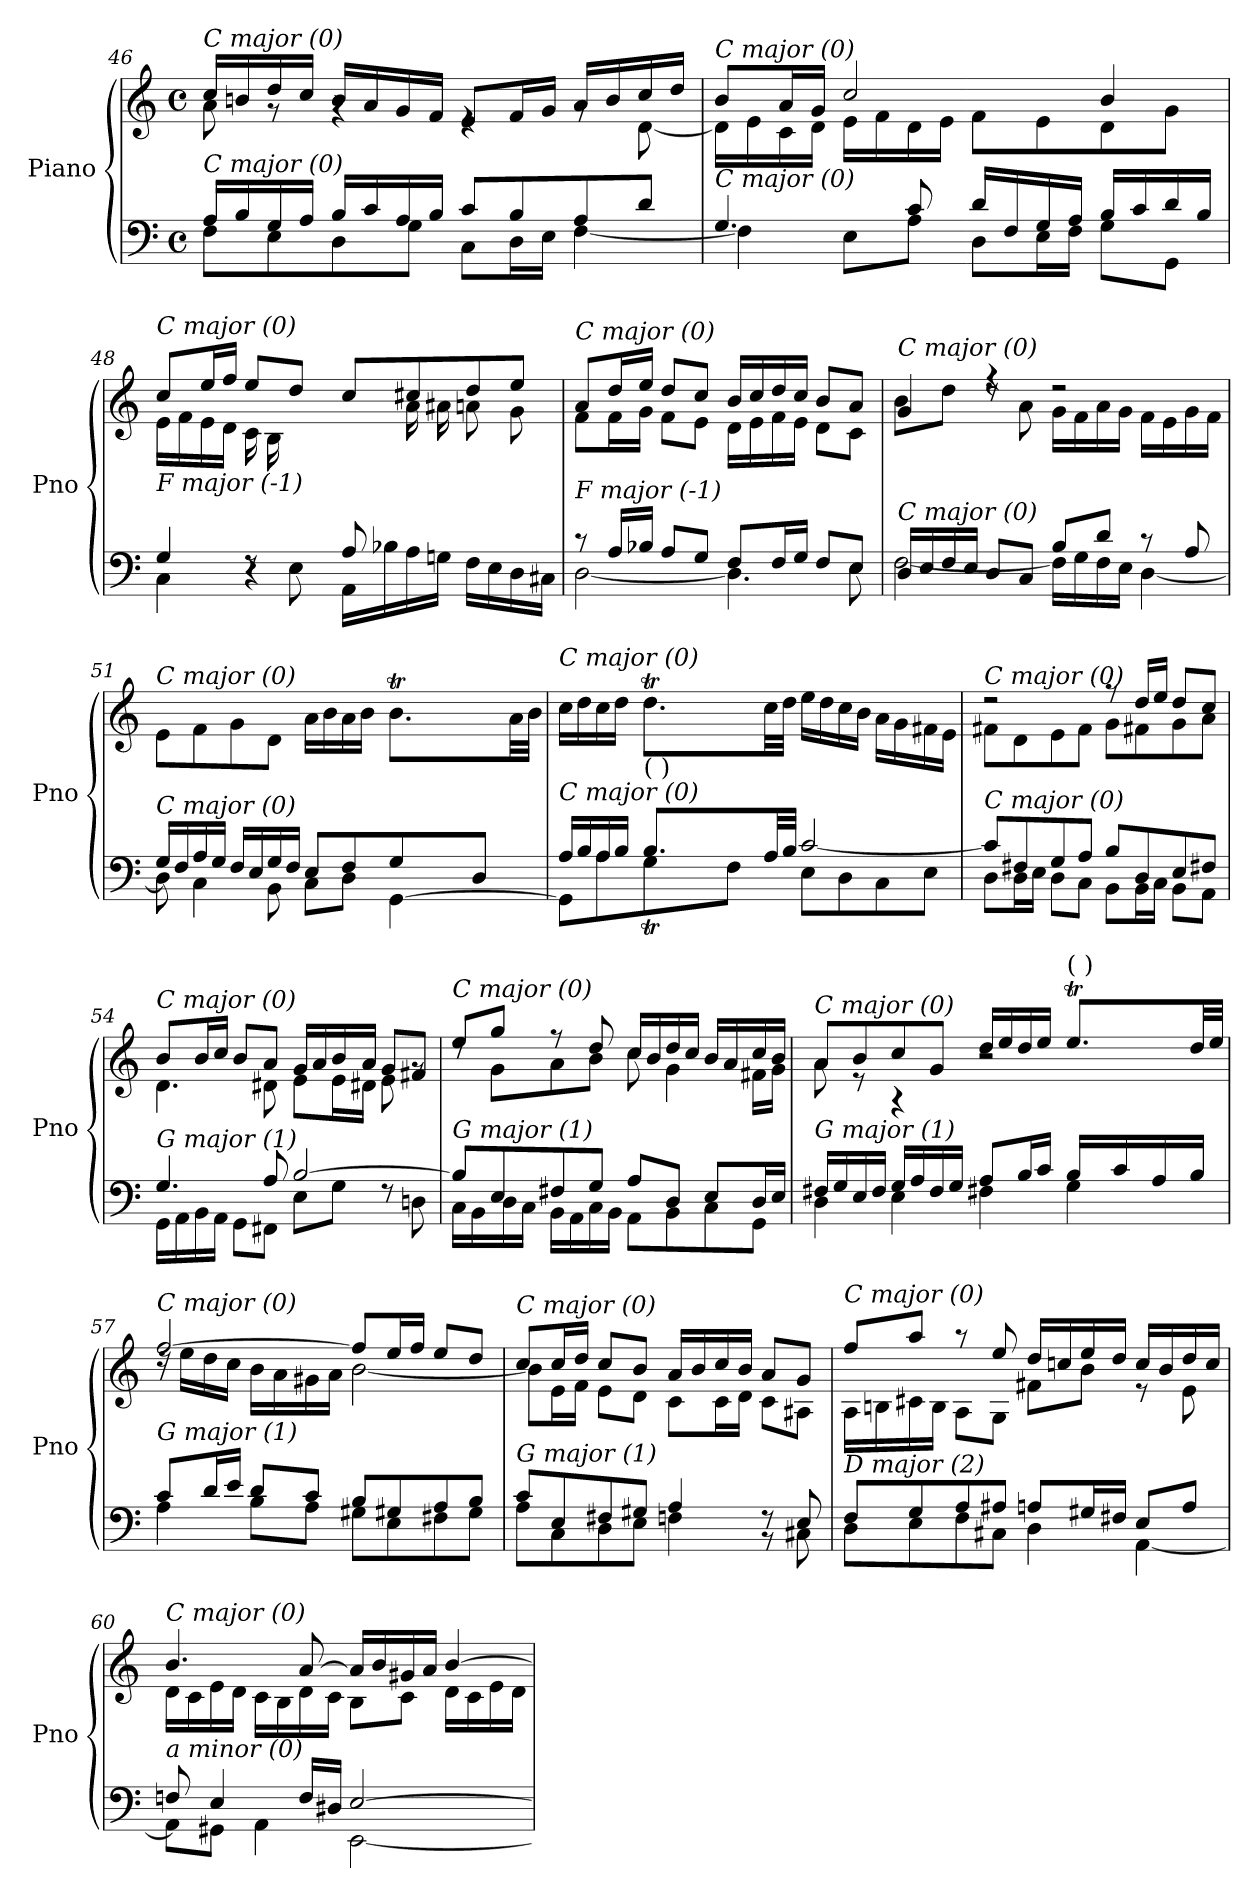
**kern	**kern
*part1	*part1
*staff2	*staff1
*I"Piano	*
*I'Pno	*
*clefF4	*clefG2
*k[]	*k[]
*M4/4	*M4/4
*met(c)	*met(c)
=46	=46
*^	*^
!	!	!LO:TX:i:t=C major (0)	!
!LO:TX:i:t=C major (0)	!	!	!
16A/LL	8F\L	16cc/LL	8a\
16B/	.	16bn/	.
16G/	8E\	16dd/	8rg
16A/JJ	.	16cc/JJ	.
16B/LL	8D\	16b/LL	4rg
16c/	.	16a/	.
16A/	8G\J	16g/	.
16B/JJ	.	16f/JJ	.
8c/L	8C\L	8e/L	4re
8B/	16D\L	16f/L	.
.	16E\JJ	16g/JJ	.
8A/	[4F\	16a/LL	8rg
.	.	16b/	.
8d/J	.	16cc/	[8d\
.	.	16dd/JJ	.
!!LO:LB:g=z	!!
=47	=47	=47	=47
!	!	!LO:TX:i:t=C major (0)	!
!LO:TX:i:t=C major (0)	!	!	!
4.G/	4F\]	8b/L	16d\LL]
.	.	.	16e\
.	.	16a/L	16c\
.	.	16g/JJ	16d\JJ
.	8E\L	2cc/	16e\LL
.	.	.	16f\
8c/	8A\J	.	16d\
.	.	.	16e\JJ
16d/LL	8D\L	.	8f\L
16F/	.	.	.
16G/	16E\L	.	8e\
16A/JJ	16F\JJ	.	.
16B/LL	8G\L	4b/	8d\
16c/	.	.	.
16d/	8GG\J	.	8g\J
16B/JJ	.	.	.
=48	=48	=48	=48
*	*^	*	*
!	!	!	!LO:TX:i:t=C major (0)	!
!LO:TX:i:t=F major (-1)	!	!	!	!
4.ryy	4G/	4C\	8cc/L	16e\LL
.	.	.	.	16f\
.	.	.	16ee/L	16e\
.	.	.	16ff/JJ	16d\JJ
.	4r	8rF	8ee/L	16c\LL
.	.	.	.	16B\
16A/	.	8E\	8dd/J	4ryy
16G#X/JJ	.	.	.	.
8A/L	2ryy	16AA\LL	8cc/L	.
.	.	16B-X\	.	.
4.ryy	.	16A\	8cc#X/	16a\L
.	.	16Gn\JJ	.	16a#Xi\JJ
.	.	16F\LL	8dd/	8a\L
.	.	16E\	.	.
.	.	16D\	8ee/J	8g\J
.	.	16C#X\JJ	.	.
=49	=49	=49	=49	=49
!	!	!	!LO:TX:i:t=C major (0)	!
!LO:TX:i:t=F major (-1)	!	!	!	!
*	*v	*v	*	*
8r	[2D\	8a/L	8f\L
16A/LL	.	16dd/L	16f\L
16B-X/JJ	.	16ee/JJ	16g\JJ
8A/L	.	8dd/L	8f\L
8G/J	.	8cc/J	8e\J
8F/L	4.D\]	16b/LL	16d\LL
.	.	16cc/	16e\
16F/L	.	16dd/	16f\
16G/JJ	.	16cc/JJ	16e\JJ
8F/L	.	8b/L	8d\L
8E/J	8E\	8a/J	8c\J
!!LO:LB:g=z	!!
=50	=50	=50	=50
!	!	!LO:TX:i:t=C major (0)	!
!LO:TX:i:t=C major (0)	!	!	!
16D/LL	[2F\	4g/	8b\L
16E/	.	.	.
16F/	.	.	8dd\J
16E/JJ	.	.	.
8D/L	.	4r	8rdd
8C/J	.	.	8a\
8B/L	16F\LL]	2r	16g\LL
.	16G\	.	16f\
8d/J	16F\	.	16a\
.	16E\JJ	.	16g\JJ
8r	[4D\	.	16f\LL
.	.	.	16e\
8A/	.	.	16g\
.	.	.	16f\JJ
=51	=51	=51	=51
*	*^	*	*
!	!	!	!LO:TX:i:t=C major (0)	!
!LO:TX:i:t=C major (0)	!	!	!	!
2.ryy	16G/LL	8D\]	8e\L	2.ryy
.	16F/	.	.	.
.	16A/	4C\	8f\	.
.	16G/JJ	.	.	.
.	16F/LL	.	8g\	.
.	16E/	.	.	.
.	16G/	8BB\	8d\J	.
.	16F/JJ	.	.	.
.	8E/L	8C\L	16a\LL	.
.	.	.	16b\	.
.	8F/	8D\J	16a\	.
.	.	.	16b\JJ	.
8.ryy	8G/	[4GG\	8.bt\L	32ccyy
.	.	.	.	32byy
.	.	.	.	32ccyy
.	.	.	.	32byy
.	8D/J	.	.	32ccyy
.	.	.	.	32byy
16ryy	.	.	32a\LL	16ryy
.	.	.	32b\JJJ	.
!!LO:LB:g=z
=52	=52	=52	=52	=52
*	*	*^	*	*^
!	!	!	!	!LO:TX:i:t=C major (0)	!	!
!LO:TX:i:t=C major (0)	!	!	!	!	!	!
4ryy	16A/LL	8GG\L]	4ryy	16cc\LL	4ryy	4ryy
.	16B/	.	.	16dd\	.	.
.	16A/	8A\	.	16cc\	.	.
.	16B/JJ	.	.	16dd\JJ	.	.
!LO:TX:a:t=(   )	!	!	!	!	!	!
8.ryy	8.Bt/L	8G\	32cyy	8.ddT\L	32eeyy	8.ryy
.	.	.	32Byy	.	32ddyy	.
.	.	.	32cyy	.	32eeyy	.
.	.	.	32Byy	.	32ddyy	.
.	.	8F\J	32cyy	.	32eeyy	.
.	.	.	32Byy	.	32ddyy	.
2ryy	32A/LL	.	2ryy	32cc\LL	2ryy	2ryy
.	32B/JJJ	.	.	32dd\JJJ	.	.
.	[2c/	8E\L	.	16ee\LL	.	.
.	.	.	.	16dd\	.	.
.	.	8D\	.	16cc\	.	.
.	.	.	.	16b\JJ	.	.
.	.	8C\	.	16a\LL	.	.
.	.	.	.	16g\	.	.
.	.	8E\J	.	16f#X\	.	.
16ryy	.	.	16ryy	16e\JJ	16ryy	16ryy
!!LO:PB:g=z
=53	=53	=53	=53	=53	=53	=53
!	!	!	!	!LO:TX:i:t=C major (0)	!	!
!LO:TX:i:t=C major (0)	!	!	!	!	!	!
*	*v	*v	*v	*	*	*
*	*	*	*v	*v
8c/L]	8D\L	2r	8f#X\L
8F#X/	16D\L	.	8d\
.	16E\JJ	.	.
8G/	8D\L	.	8e\
8A/J	8C\J	.	8f#\J
8B/L	8BB\L	8r	8g\L
8D/	16BB\L	16dd/LL	8f#X\
.	16C\JJ	16ee/JJ	.
8E/	8BB\L	8dd/L	8g\
8F#X/J	8AA\J	8cc/J	8a\J
=54	=54	=54	=54
!	!	!LO:TX:i:t=C major (0)	!
!LO:TX:i:t=G major (1)	!	!	!
4.G/	16GG\LL	8b/L	4.d\
.	16AA\	.	.
.	16BB\	16b/L	.
.	16AA\JJ	16cc/JJ	.
.	8GG\L	8b/L	.
8A/	8FF#X\J	8a/J	8d#X\
[2B/	8E\L	16g/LL	8e\L
.	.	16a/	.
.	8G\J	16b/	16e\L
.	.	16a/JJ	16d#X\JJ
.	8rF	8g/L	8e\
.	8Dn\	8f#X/J	8rg
=55	=55	=55	=55
!	!	!LO:TX:i:t=C major (0)	!
!LO:TX:i:t=G major (1)	!	!	!
8B/L]	16C\LL	8ee/L	8rdd
.	16BB\	.	.
8E/	16D\	8gg/J	8g\L
.	16C\JJ	.	.
8F#X/	16BB\LL	8r	8a\
.	16AA\	.	.
8G/J	16C\	8dd/	8b\J
.	16BB\JJ	.	.
8A/L	8AA\L	16cc/LL	8cc\
.	.	16b/	.
8D/J	8BB\	16dd/	4g\
.	.	16cc/JJ	.
8E/L	8C\	16b/LL	.
.	.	16a/	.
16D/L	8GG\J	16cc/	16f#X\LL
16E/JJ	.	16b/JJ	16g\JJ
!!LO:LB:g=z
=56	=56	=56	=56
*	*^	*	*^
!	!	!	!LO:TX:i:t=C major (0)	!	!
!LO:TX:i:t=G major (1)	!	!	!	!	!
2.ryy	16F#X/LL	4D\	8a/L	8a\	2.ryy
.	16G/	.	.	.	.
.	16E/	.	8b/	8r	.
.	16F#/JJ	.	.	.	.
.	16G/LL	4E\	8cc/	4r	.
.	16A/	.	.	.	.
.	16F#/	.	8g/J	.	.
.	16G/JJ	.	.	.	.
.	8A/L	4F#X\	16dd/LL	2r	.
.	.	.	16ee/	.	.
.	16B/L	.	16dd/	.	.
.	16c/JJ	.	16ee/JJ	.	.
!	!	!	!LO:TX:a:t=(   )	!	!
8.ryy	16B/LL	4G\	8.eet/L	.	32ffyy
.	.	.	.	.	32eeyy
.	16c/	.	.	.	32ffyy
.	.	.	.	.	32eeyy
.	16A/	.	.	.	32ffyy
.	.	.	.	.	32eeyy
16ryy	16B/JJ	.	32dd/LL	.	16ryy
.	.	.	32ee/JJJ	.	.
*	*v	*v	*	*	*
*	*	*	*v	*v
=57	=57	=57	=57
!	!	!LO:TX:i:t=C major (0)	!
!LO:TX:i:t=G major (1)	!	!	!
8c/L	4A\	[2ff/	16rdd
.	.	.	16ee\LL
16d/L	.	.	16dd\
16e/JJ	.	.	16cc\JJ
8d/L	8B\L	.	16b\LL
.	.	.	16a\
8c/J	8A\J	.	16g#X\
.	.	.	16a\JJ
8B/L	8G#X\L	8ff/L]	[2b\
8G#X/	8E\	16ee/L	.
.	.	16ff/JJ	.
8A/	8F#X\	8ee/L	.
8B/J	8G#\J	8dd/J	.
=58	=58	=58	=58
!	!	!LO:TX:i:t=C major (0)	!
!LO:TX:i:t=G major (1)	!	!	!
8c/L	8A\L	8cc/L	8b\L]
8E/	8C\	16cc/L	16e\L
.	.	16dd/JJ	16f\JJ
8F#X/	8D\	8cc/L	8e\L
8G#X/J	8E\J	8b/J	8d\J
4A/	4Fn\	16a/LL	8c\L
.	.	16b/	.
.	.	16cc/	16c\L
.	.	16b/JJ	16d\JJ
8rBB	8rF	8a/L	8c\L
8E/	8C#X\	8g/J	8A#Xi\J
!!LO:LB:g=z	!!
=59	=59	=59	=59
!	!	!LO:TX:i:t=C major (0)	!
!LO:TX:i:t=D major (2)	!	!	!
8F/L	8D\L	8ff/L	16A\LL
.	.	.	16Bn\
8G/	8E\	8aa/J	16c#X\
.	.	.	16B\JJ
8A/	8F\	8r	8A\L
8A#Xi/J	8C#X\J	8ee/	8G\J
8A/L	4D\	16dd/LL	8f#X\L
.	.	16ccn/	.
16G#X/L	.	16ee/	8b\J
16F#X/JJ	.	16dd/JJ	.
8E/L	[4AA\	16cc/LL	8r
.	.	16b/	.
8A/J	.	16dd/	8e\
.	.	16cc/JJ	.
=60	=60	=60	=60
!	!	!LO:TX:i:t=C major (0)	!
!LO:TX:i:t=a minor (0)	!	!	!
8Fn/	8AA\L]	4.b/	16d\LL
.	.	.	16c\
4E/	8GG#X\J	.	16e\
.	.	.	16d\JJ
.	4AA\	.	16c\LL
.	.	.	16B\
16F/LL	.	[8a/	16d\
16D#X/JJ	.	.	16c\JJ
[2E/	[2EE\	16a/LL]	8B\L
.	.	16b/	.
.	.	16g#X/	8c\J
.	.	16a/JJ	.
.	.	[4b/	16d\LL
.	.	.	16c\
.	.	.	16e\
.	.	.	16d\JJ
*v	*v	*	*
*	*v	*v
=	=
*-	*-
